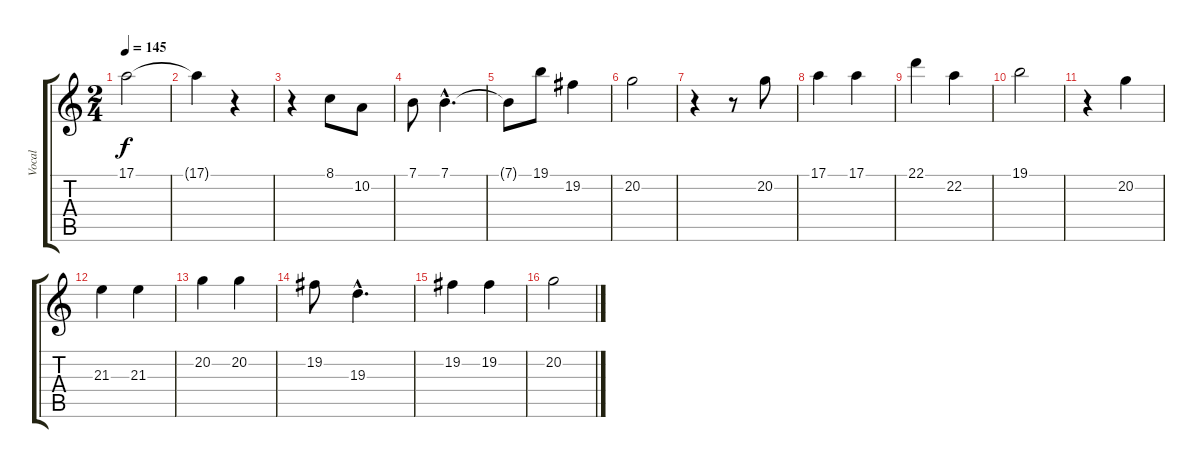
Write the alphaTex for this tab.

\track ("Vocal" "Vocal") {instrument tenorsax}
\staff {score tabs}
\tuning (E4 B3 G3 D3 A2 E2) {hide}
\ts (2 4)
\tempo 145
\clef g2
\ks c
17.1{t}.2{dy f} |
17.1{t}.4 r.4 |
r.4 8.1.8 10.2.8 |
7.1.8 7.1{hac}.4{d} |
7.1{t}.8 19.1.8 19.2.4 |
20.2.2 |
r.4 r.8 20.2.8 |
17.1.4 17.1.4 |
22.1.4 22.2.4 |
19.1.2 |
r.4 20.2.4 |
21.3.4 21.3.4 |
20.2.4 20.2.4 |
19.2.8 19.3{hac}.4{d} |
19.2.4 19.2.4 |
20.2.2
